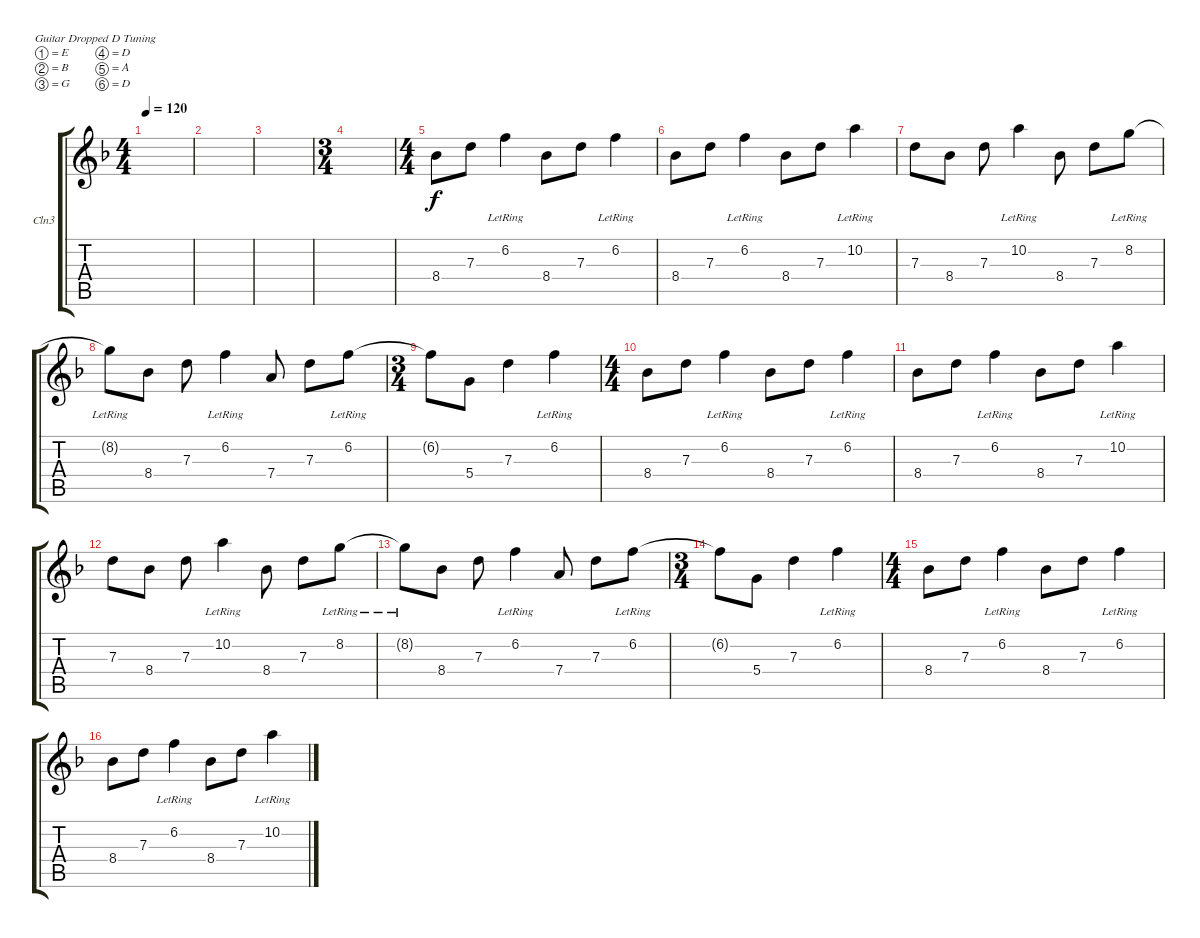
\defaultSystemsLayout 4
\bracketExtendMode groupsimilarinstruments
\firstSystemTrackNameOrientation horizontal
\otherSystemsTrackNameOrientation horizontal
\track ("Clean 3" "Cln3") {instrument electricguitarclean}
\staff {score tabs}
\tuning (E4 B3 G3 D3 A2 D2)
\ts (4 4)
\tempo 120
\clef g2
\ks f
|
|
|
\ts (3 4)
|
\ts (4 4)
8.4.8 7.3.8 6.2{lr}.4 8.4.8 7.3.8 6.2{lr}.4 |
8.4.8 7.3.8 6.2{lr}.4 8.4.8 7.3.8 10.2{lr}.4 |
7.3.8 8.4.8 7.3.8 10.2{lr}.4 8.4.8 7.3.8 8.2{lr}.8 |
8.2{lr t}.8 8.4.8 7.3.8 6.2{lr}.4 7.4.8 7.3.8 6.2{lr}.8 |
\ts (3 4)
6.2{t}.8 5.4.8 7.3.4 6.2{lr}.4 |
\ts (4 4)
8.4.8 7.3.8 6.2{lr}.4 8.4.8 7.3.8 6.2{lr}.4 |
8.4.8 7.3.8 6.2{lr}.4 8.4.8 7.3.8 10.2{lr}.4 |
7.3.8 8.4.8 7.3.8 10.2{lr}.4 8.4.8 7.3.8 8.2{lr}.8 |
8.2{lr t}.8 8.4.8 7.3.8 6.2{lr}.4 7.4.8 7.3.8 6.2{lr}.8 |
\ts (3 4)
6.2{t}.8 5.4.8 7.3.4 6.2{lr}.4 |
\ts (4 4)
8.4.8 7.3.8 6.2{lr}.4 8.4.8 7.3.8 6.2{lr}.4 |
8.4.8 7.3.8 6.2{lr}.4 8.4.8 7.3.8 10.2{lr}.4
